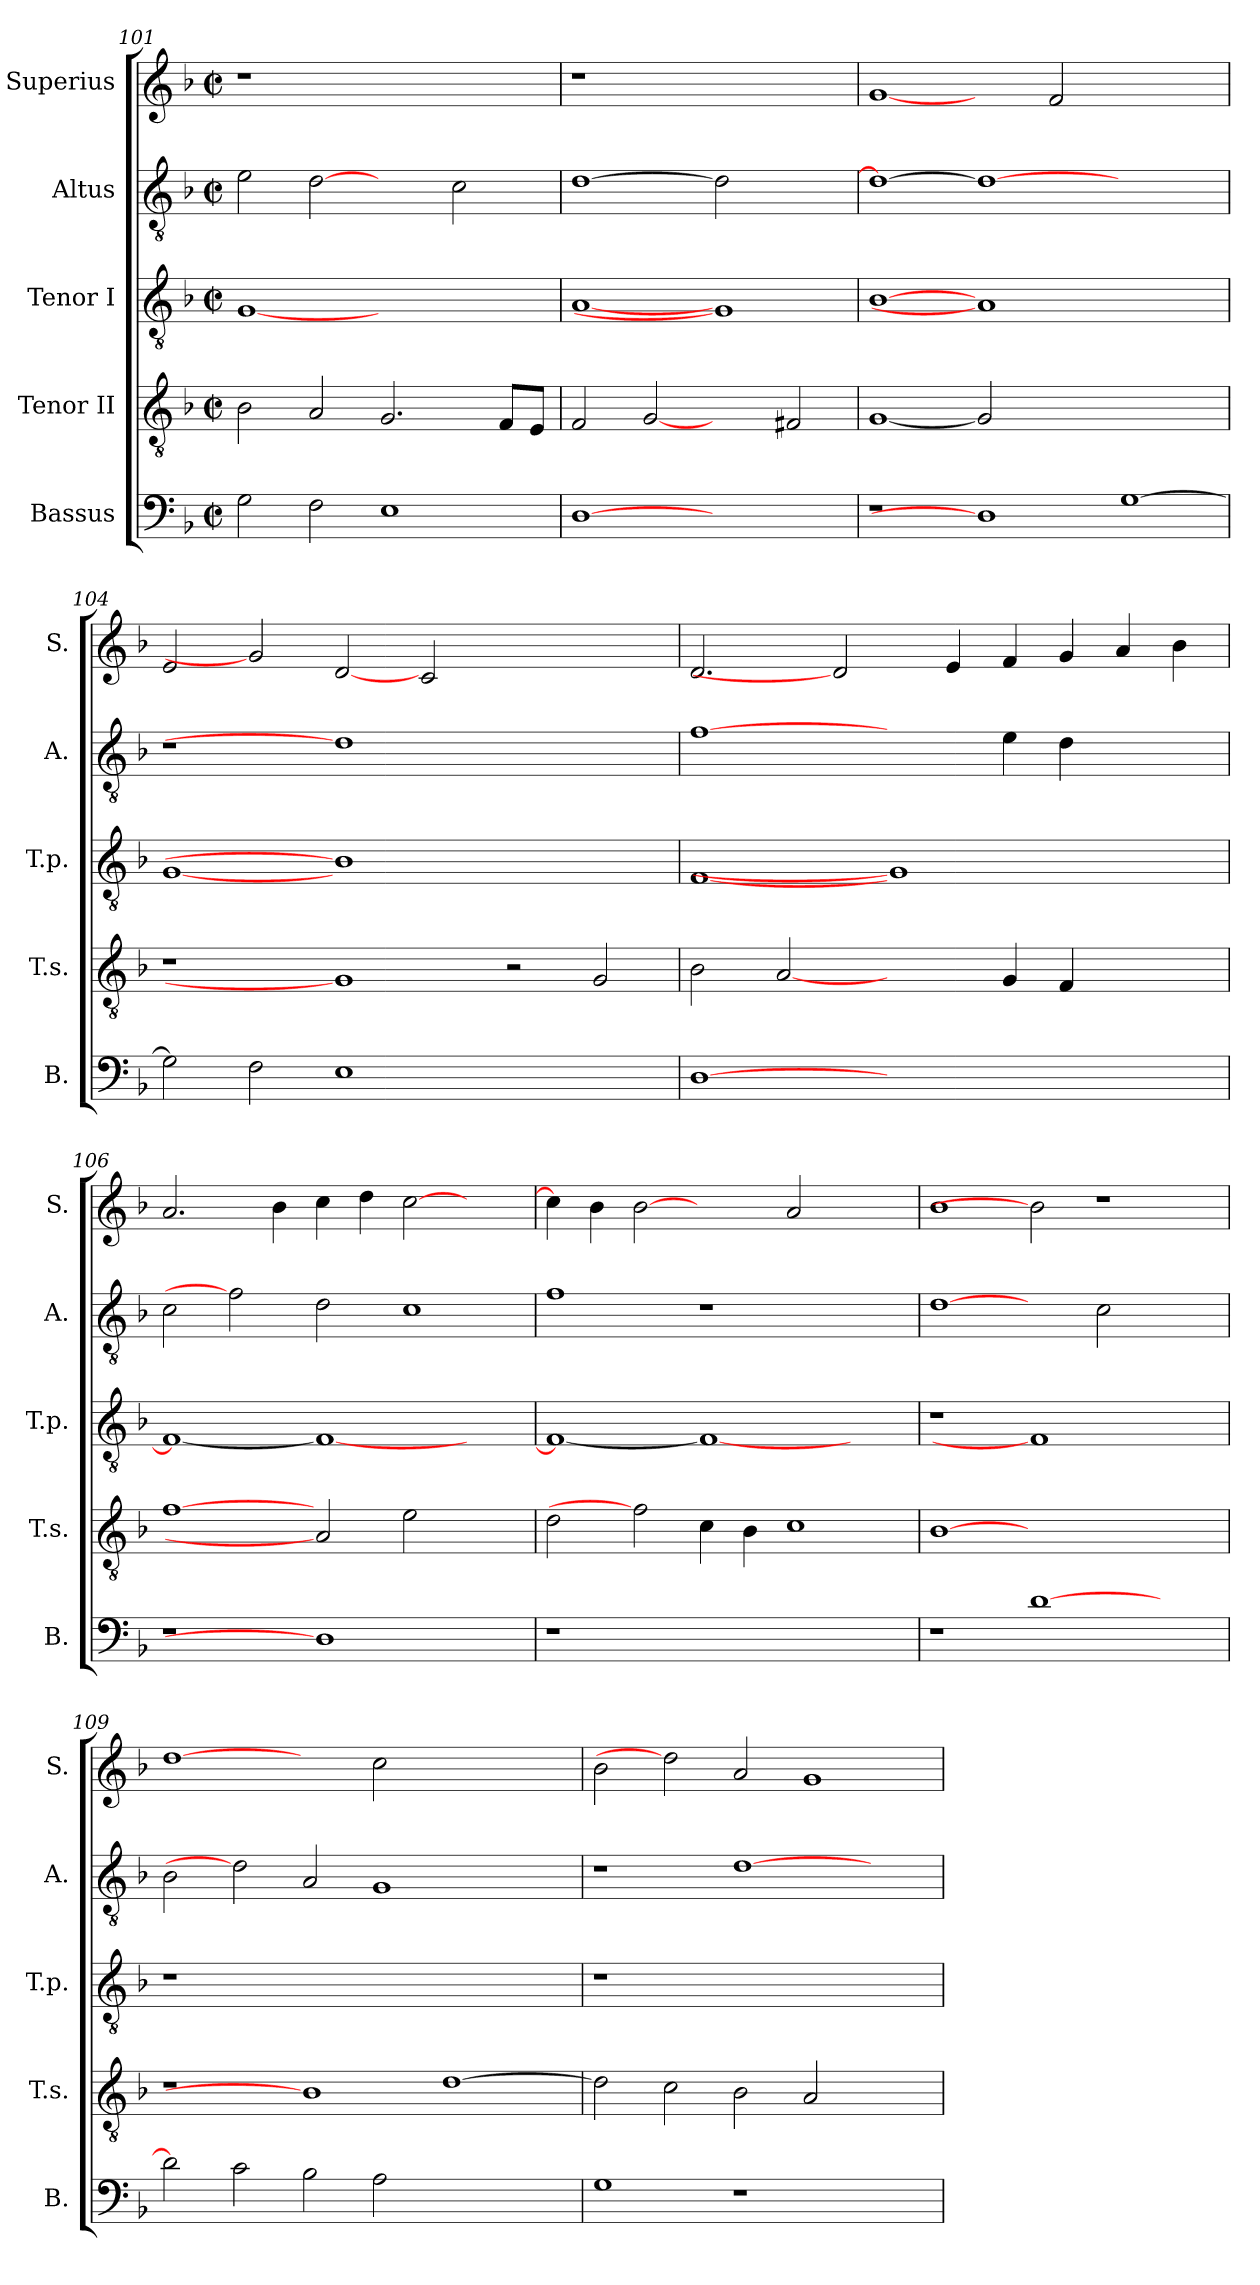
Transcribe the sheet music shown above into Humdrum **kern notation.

**kern	**kern	**kern	**kern	**kern
*part5	*part4	*part3	*part2	*part1
*staff5	*staff4	*staff3	*staff2	*staff1
*I"Bassus	*I"Tenor II	*I"Tenor I	*I"Altus	*I"Superius
*I'B.	*I'T.s.	*I'T.p.	*I'A.	*I'S.
*clefF4	*clefGv2	*clefGv2	*clefGv2	*clefG2
*	*ITrd7c12	*ITrd7c12	*ITrd7c12	*
*k[b-]	*k[b-]	*k[b-]	*k[b-]	*k[b-]
*F:	*F:	*F:	*F:	*F:
*M2/2	*M2/2	*M2/2	*M2/2	*M2/2
*met(c|)	*met(c|)	*met(c|)	*met(c|)	*met(c|)
=101	=101	=101	=101	=101
!	!	!	!	!LO:N:vis=1
2Gi\	2BB-i\	[1GGi	2Ei\	1r
2Fi\	2AAi/	.	[2Di	.
1Ei	2.GGi/	1ryy	2ryy	1ryy
.	.	.	2Ci\	.
.	8FFi/L	.	.	.
.	8EEi/J	.	.	.
=102	=102	=102	=102	=102
!	!	!	!	!LO:N:vis=1
[1Di	2FFi/	[1AAi	[>1Di	1r
.	[2GGi	.	.	.
1ryy	2ryy	1GGi]	2Di]	1ryy
.	2FF#Xi/	.	2ryy	.
!!LO:PB:g=z
=103	=103	=103	=103	=103
1r	[1GGi	[1BB-i	1Di_>	[1gi
1Di]	2GGi]	1AAi]	1Di_	2ryy
.	1.ryy	.	.	2fi/
[>1Gi	.	1ryy	1ryy	1ryy
=104	=104	=104	=104	=104
!	!	!	!LO:N:vis=1	!
2Gi\]	1r	[1GGi	1r	2ei/
2Fi\	.	.	.	2gi]
1Ei	1GGi]	1BB-i]	1Di]	[2di
.	.	.	.	2ci/
1ryy	2r	1ryy	1ryy	1ryy
.	2GGi/	.	.	.
=105	=105	=105	=105	=105
[1Di	2BB-i\	[<1FFi	[1Fi	2.di/
.	[2AAi	.	.	.
.	.	.	.	2di]
1.ryy	2ryy	1GGi]	2ryy	.
.	.	.	.	4ei/
.	4GGi/	.	4Ei\	4fi/
.	4FFi/	.	4Di\	4gi/
.	2ryy	2ryy	2ryy	4ai/
.	.	.	.	4b-i\
=106	=106	=106	=106	=106
!LO:N:vis=1	!	!	!	!
1r	[1Fi	1FFi_<	2Ci\	2.ai/
.	.	.	2Fi]	.
.	.	.	.	4b-i\
1Di]	2AAi]	1FFi_	2Di\	4cci\
.	.	.	.	4ddi\
.	2Ei\	.	1Ci	[>2cci\
2ryy	2ryy	2ryy	.	2ryy
=107	=107	=107	=107	=107
!LO:N:vis=1	!	!	!	!
1r	2Di\	1FFi_<	1Fi	4cci\]
.	.	.	.	4b-i\
.	2Fi]	.	.	[2b-i
1.ryy	4Ci\	1FFi_	1r	2ryy
.	4BB-i\	.	.	.
.	1Ci	.	.	2ai/
.	.	2ryy	2ryy	2ryy
!!LO:LB:g=z
=108	=108	=108	=108	=108
!	!	!LO:N:vis=1	!	!
1r	[1BB-i	1r	[1Di	1b-i
[>1di	1.ryy	1FFi]	2ryy	2b-i]
.	.	.	2Ci\	1r
2ryy	.	2ryy	2ryy	.
=109	=109	=109	=109	=109
!	!	!LO:N:vis=1	!	!
2di\]	1r	1r	2BB-i\	[1ddi
2ci\	.	.	2Di]	.
2B-i\	1BB-i]	0ryy	2AAi/	2ryy
2Ai\	.	.	1GGi	2cci\
1ryy	[>1Di	.	.	1ryy
.	.	.	2ryy	.
=110	=110	=110	=110	=110
!	!	!LO:N:vis=1	!	!
1Gi	2Di\]	1r	1r	2b-i\
.	2Ci\	.	.	2ddi]
1r	2BB-i\	1.ryy	[>1Di	2ai/
.	2AAi/	.	.	1gi
2ryy	2ryy	.	2ryy	.
=	=	=	=	=
*-	*-	*-	*-	*-
